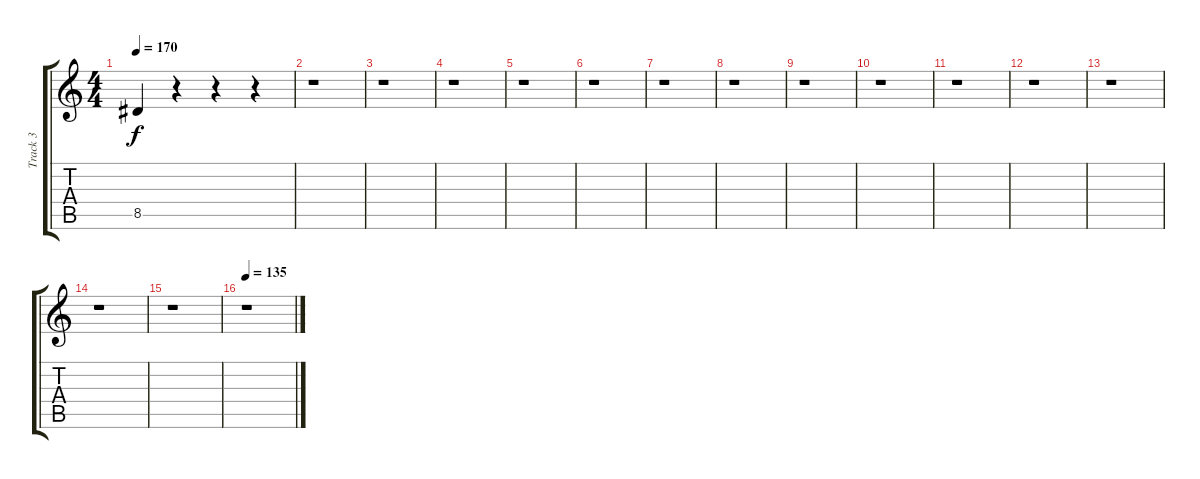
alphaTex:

\track ("Track 3" "Track 3") {instrument distortionguitar}
\staff {score tabs}
\tuning (D4 A3 F3 C3 G2 C2) {hide}
\ts (4 4)
\tempo 170
\clef g2
\ks c
8.5.4{dy f} r.4 r.4 r.4 |
r.1 |
r.1 |
r.1 |
r.1 |
r.1 |
r.1 |
r.1 |
r.1 |
r.1 |
r.1 |
r.1 |
r.1 |
r.1 |
r.1 |
\tempo 135
r.1
